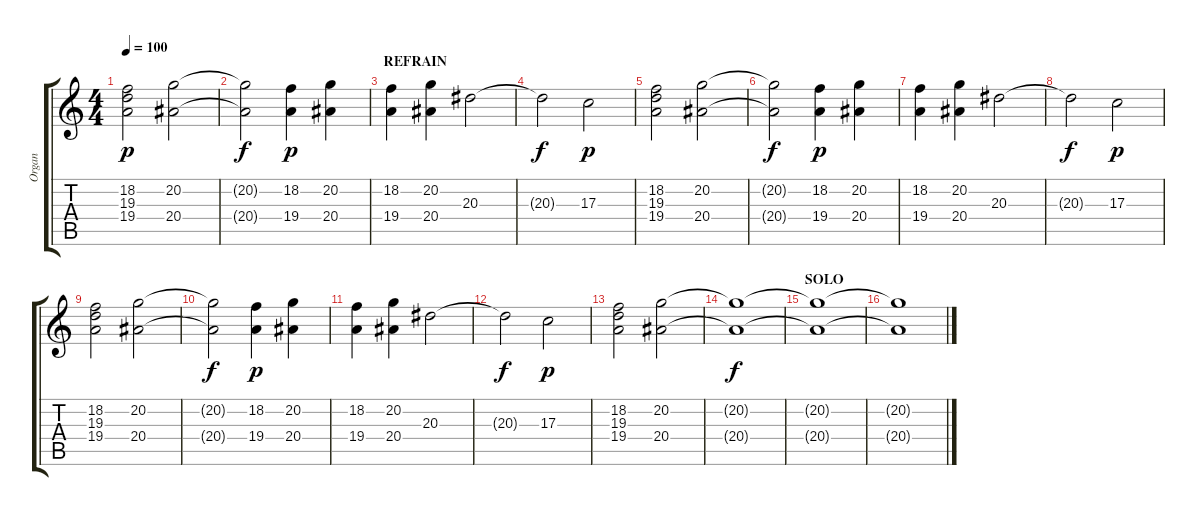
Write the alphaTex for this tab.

\track ("Organ" "Organ") {instrument rockorgan}
\staff {score tabs}
\tuning (E4 B3 G3 D3 A2 E2) {hide}
\ts (4 4)
\tempo 100
\clef g2
\ks c
(18.2 19.3 19.4).2{dy p} (20.2 20.4).2 |
(20.2{t} 20.4{t}).2{dy f} (18.2 19.4).4{dy p} (20.2 20.4).4 |
\section ("" "REFRAIN")
(18.2 19.4).4 (20.2 20.4).4 20.3.2 |
20.3{t}.2{dy f} 17.3.2{dy p} |
(18.2 19.3 19.4).2 (20.2 20.4).2 |
(20.2{t} 20.4{t}).2{dy f} (18.2 19.4).4{dy p} (20.2 20.4).4 |
(18.2 19.4).4 (20.2 20.4).4 20.3.2 |
20.3{t}.2{dy f} 17.3.2{dy p} |
(18.2 19.3 19.4).2 (20.2 20.4).2 |
(20.2{t} 20.4{t}).2{dy f} (18.2 19.4).4{dy p} (20.2 20.4).4 |
(18.2 19.4).4 (20.2 20.4).4 20.3.2 |
20.3{t}.2{dy f} 17.3.2{dy p} |
(18.2 19.3 19.4).2 (20.2 20.4).2 |
(20.2{t} 20.4{t}).1{dy f} |
\section ("" "SOLO")
(20.2{t} 20.4{t}).1 |
(20.2{t} 20.4{t}).1
